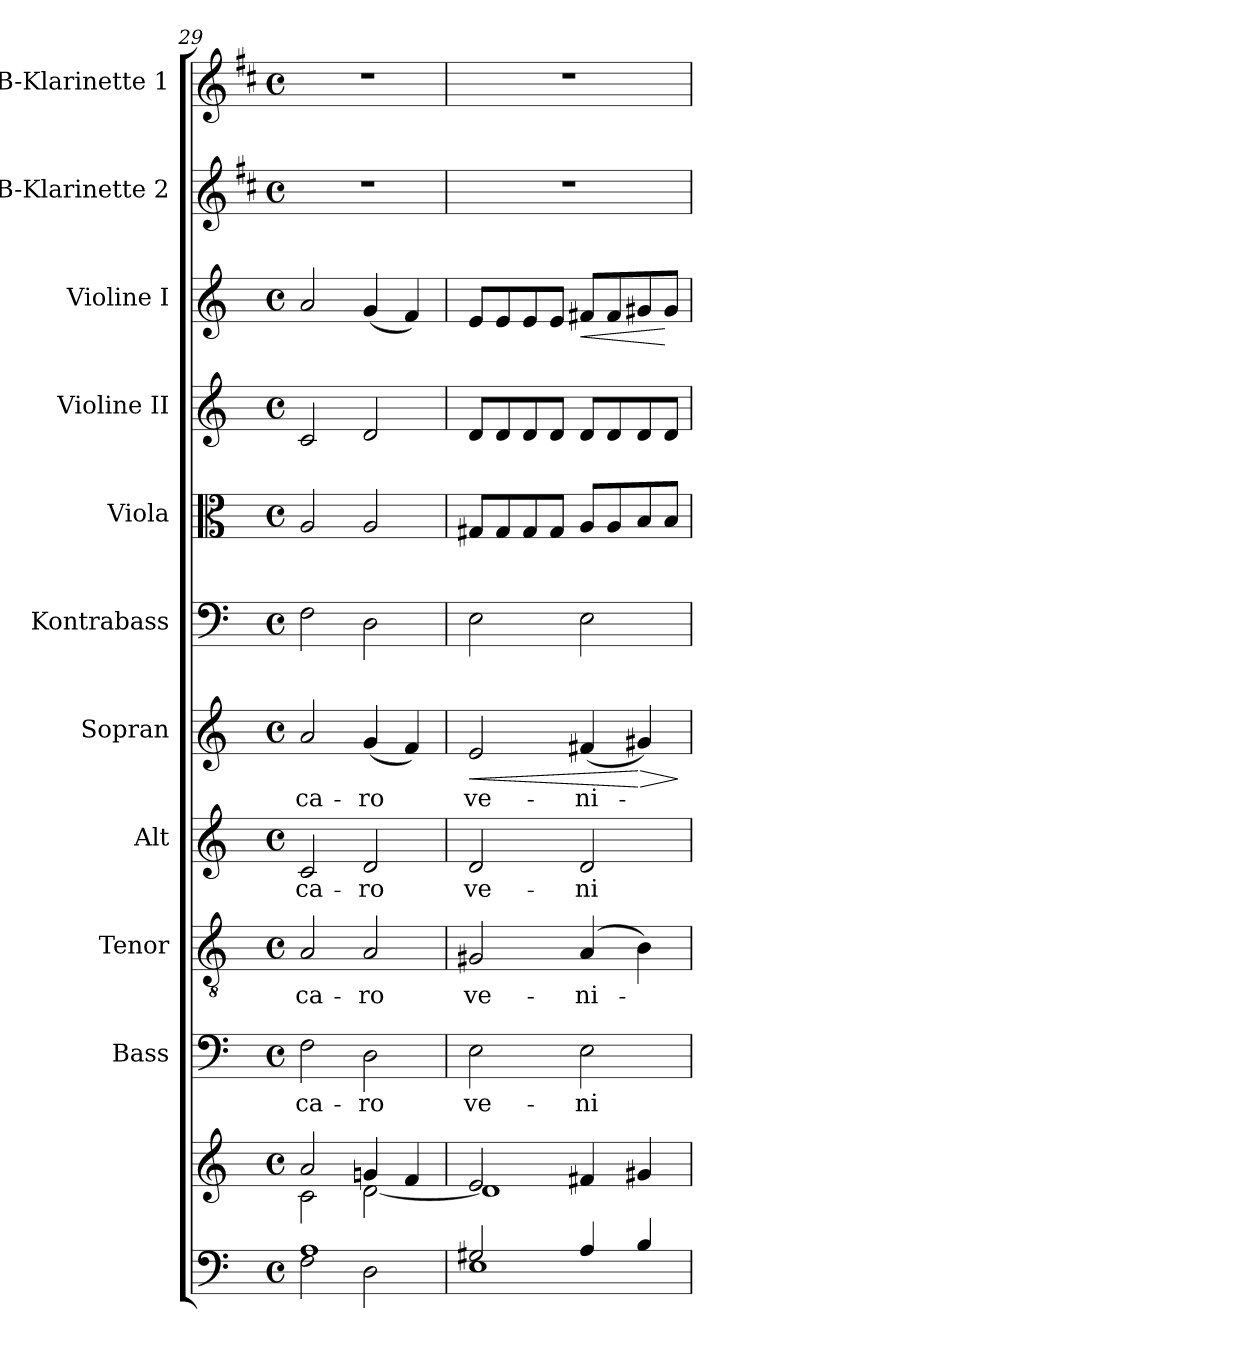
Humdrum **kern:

**kern	**kern	**kern	**text	**kern	**text	**kern	**text	**kern	**text	**dynam	**kern	**kern	**kern	**kern	**dynam	**kern	**kern
*part11	*part11	*part10	*part10	*part9	*part9	*part8	*part8	*part7	*part7	*part7	*part6	*part5	*part4	*part3	*part3	*part2	*part1
*staff12	*staff11	*staff10	*staff10	*staff9	*staff9	*staff8	*staff8	*staff7	*staff7	*staff7	*staff6	*staff5	*staff4	*staff3	*staff3	*staff2	*staff1
*	*	*I"Bass	*	*I"Tenor	*	*I"Alt	*	*I"Sopran	*	*	*I"Kontrabass	*I"Viola	*I"Violine II	*I"Violine I	*	*I"B-Klarinette 2	*I"B-Klarinette 1
*	*	*I'B.	*	*I'T.	*	*I'A.	*	*I'S.	*	*	*I'Kb.	*I'Vla.	*I'Vl. II	*I'Vl. I	*	*I'B Kl. 2	*I'B Kl. 1
*clefF4	*clefG2	*clefF4	*	*clefGv2	*	*clefG2	*	*clefG2	*	*	*clefF4	*clefC3	*clefG2	*clefG2	*	*clefG2	*clefG2
*	*	*	*	*	*	*	*	*	*	*	*ITrd7c12	*	*	*	*	*ITrd1c2	*ITrd1c2
*k[]	*k[]	*k[]	*	*k[]	*	*k[]	*	*k[]	*	*	*k[]	*k[]	*k[]	*k[]	*	*k[]	*k[]
*C:	*C:	*C:	*	*C:	*	*C:	*	*C:	*	*	*C:	*C:	*C:	*C:	*	*C:	*C:
*M4/4	*M4/4	*M4/4	*	*M4/4	*	*M4/4	*	*M4/4	*	*	*M4/4	*M4/4	*M4/4	*M4/4	*	*M4/4	*M4/4
*met(c)	*met(c)	*met(c)	*	*met(c)	*	*met(c)	*	*met(c)	*	*	*met(c)	*met(c)	*met(c)	*met(c)	*	*met(c)	*met(c)
=29	=29	=29	=29	=29	=29	=29	=29	=29	=29	=29	=29	=29	=29	=29	=29	=29	=29
*^	*^	*	*	*	*	*	*	*	*	*	*	*	*	*	*	*	*
!	!	!	!	!	!LO:LY:b	!	!LO:LY:b	!	!LO:LY:b	!	!LO:LY:b	!	!	!	!	!	!	!	!
1A	2F\	2a/	2c\	2F\	ca-	2A/	ca-	2c/	ca-	2a/	ca-	.	2FF\	2A/	2c/	2a/	.	1r	1r
!	!	!	!	!	!LO:LY:b	!	!LO:LY:b	!	!LO:LY:b	!	!LO:LY:b	!	!	!	!	!	!	!	!
.	2D\	4gn/	[<2d\	2D\	-ro	2A/	-ro	2d/	-ro	(<4g/	-ro	.	2DD\	2A/	2d/	(<4g/	.	.	.
.	.	4f/	.	.	.	.	.	.	.	4f/)	.	.	.	.	.	4f/)	.	.	.
!!LO:PB:g=z
=30	=30	=30	=30	=30	=30	=30	=30	=30	=30	=30	=30	=30	=30	=30	=30	=30	=30	=30	=30
!	!	!	!	!	!LO:LY:b	!	!LO:LY:b	!	!LO:LY:b	!	!LO:LY:b	!LO:HP:b	!	!	!	!	!	!	!
2G#X/	1E	2e/	1d]	2E\	ve-	2G#X/	ve-	2d/	ve-	2e/	ve-	<	2EE\	8G#X/L	8d/L	8e/L	.	1r	1r
.	.	.	.	.	.	.	.	.	.	.	.	.	.	8G#/	8d/	8e/	.	.	.
.	.	.	.	.	.	.	.	.	.	.	.	.	.	8G#/	8d/	8e/	.	.	.
.	.	.	.	.	.	.	.	.	.	.	.	.	.	8G#/J	8d/J	8e/J	.	.	.
!	!	!	!	!	!LO:LY:b	!	!LO:LY:b	!	!LO:LY:b	!	!LO:LY:b	!	!	!	!	!	!LO:HP:b	!	!
4A/	.	4f#X/	.	2E\	-ni-	(4A/	-ni-	2d/	-ni-	(<4f#X/	-ni-	.	2EE\	8A/L	8d/L	8f#X/L	<	.	.
.	.	.	.	.	.	.	.	.	.	.	.	.	.	8A/	8d/	8f#/	.	.	.
!	!	!	!	!	!	!	!	!	!	!	!	!LO:HP:n=1:b	!	!	!	!	!	!	!
4B/	.	4g#X/	.	.	.	4B\)	.	.	.	4g#X/)	.	[ >	.	8B/	8d/	8g#X/	.	.	.
.	.	.	.	.	.	.	.	.	.	.	.	.	.	8B/J	8d/J	8g#/J	[	.	.
*v	*v	*	*	*	*	*	*	*	*	*	*	*	*	*	*	*	*	*	*
*	*v	*v	*	*	*	*	*	*	*	*	*	*	*	*	*	*	*	*
.	.	.	.	.	.	.	.	.	.	]	.	.	.	.	.	.	.
=	=	=	=	=	=	=	=	=	=	=	=	=	=	=	=	=	=
*-	*-	*-	*-	*-	*-	*-	*-	*-	*-	*-	*-	*-	*-	*-	*-	*-	*-
